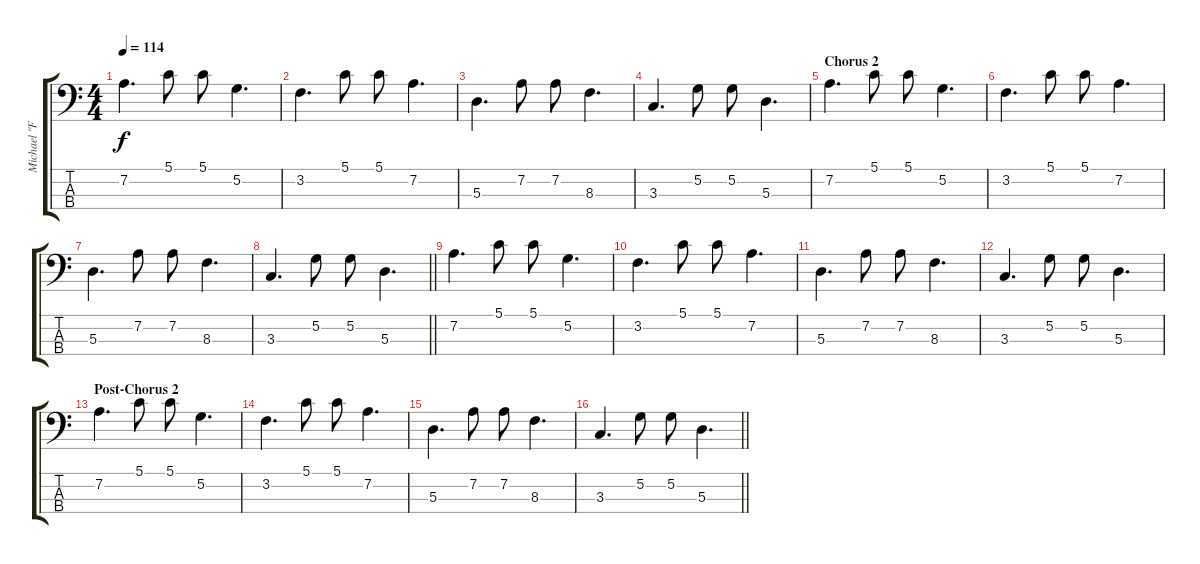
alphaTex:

\track ("Michael \"Flea\" Balzary | Bass" "Michael \"F") {instrument electricbasspick}
\staff {score tabs}
\tuning (G2 D2 A1 E1) {hide}
\ts (4 4)
\tempo 114
\clef f4
\ks c
7.2.4{d dy f} 5.1.8 5.1.8 5.2.4{d} |
3.2.4{d} 5.1.8 5.1.8 7.2.4{d} |
5.3.4{d} 7.2.8 7.2.8 8.3.4{d} |
3.3.4{d} 5.2.8 5.2.8 5.3.4{d} |
\section ("" "Chorus 2")
7.2.4{d} 5.1.8 5.1.8 5.2.4{d} |
3.2.4{d} 5.1.8 5.1.8 7.2.4{d} |
5.3.4{d} 7.2.8 7.2.8 8.3.4{d} |
\barLineRight lightlight
3.3.4{d} 5.2.8 5.2.8 5.3.4{d} |
7.2.4{d} 5.1.8 5.1.8 5.2.4{d} |
3.2.4{d} 5.1.8 5.1.8 7.2.4{d} |
5.3.4{d} 7.2.8 7.2.8 8.3.4{d} |
3.3.4{d} 5.2.8 5.2.8 5.3.4{d} |
\section ("" "Post-Chorus 2")
7.2.4{d} 5.1.8 5.1.8 5.2.4{d} |
3.2.4{d} 5.1.8 5.1.8 7.2.4{d} |
5.3.4{d} 7.2.8 7.2.8 8.3.4{d} |
\barLineRight lightlight
3.3.4{d} 5.2.8 5.2.8 5.3.4{d}
